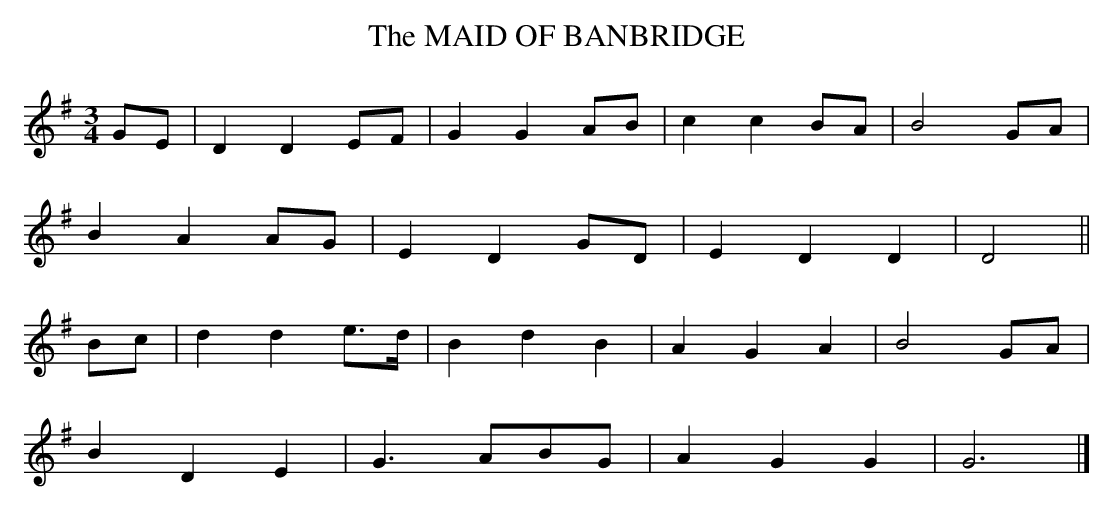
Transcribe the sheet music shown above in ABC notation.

X:1
T:MAID OF BANBRIDGE, The
Y:"moderate"
M:3/4
L:1/8
K:G
GE|D2 D2 EF|G2 G2 AB|c2 c2 BA|B4 GA|
B2 A2 AG|E2 D2 GD|E2 D2 D2 |D4||
Bc|d2 d2 e>d|B2 d2 B2|A2 G2 A2|B4 GA|
B2 D2 E2|G3 ABG|A2 G2 G2|G6|]
